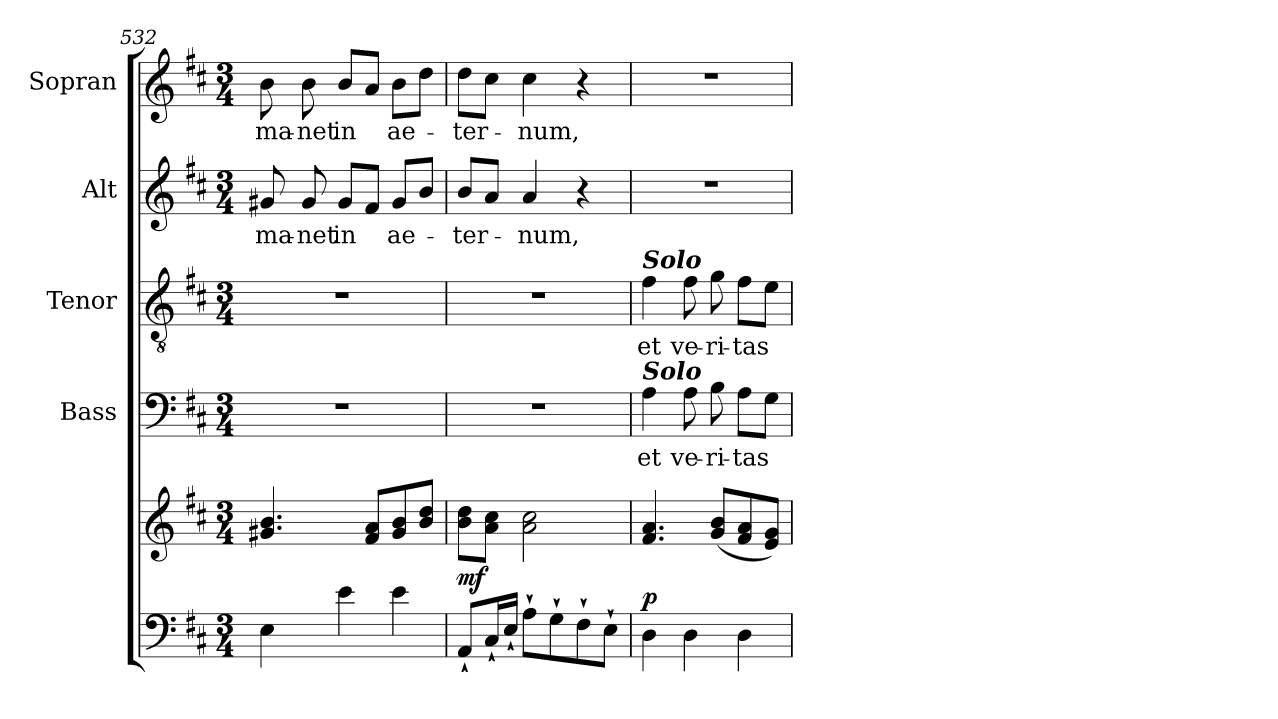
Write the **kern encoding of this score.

**kern	**kern	**dynam	**kern	**text	**kern	**text	**kern	**text	**kern	**text
*part5	*part5	*part5	*part4	*part4	*part3	*part3	*part2	*part2	*part1	*part1
*staff6	*staff5	*staff5/6	*staff4	*staff4	*staff3	*staff3	*staff2	*staff2	*staff1	*staff1
*	*	*	*I"Bass	*	*I"Tenor	*	*I"Alt	*	*I"Sopran	*
*	*	*	*I'B.	*	*I'T.	*	*I'A.	*	*I'S.	*
*clefF4	*clefG2	*	*clefF4	*	*clefGv2	*	*clefG2	*	*clefG2	*
*k[f#c#]	*k[f#c#]	*	*k[f#c#]	*	*k[f#c#]	*	*k[f#c#]	*	*k[f#c#]	*
*D:	*D:	*	*D:	*	*D:	*	*D:	*	*D:	*
*M3/4	*M3/4	*	*M3/4	*	*M3/4	*	*M3/4	*	*M3/4	*
=532	=532	=532	=532	=532	=532	=532	=532	=532	=532	=532
!	!	!	!	!	!	!	!	!LO:LY:b	!	!LO:LY:b
4E\	4.g#X/ 4.b/	.	2.r	.	2.r	.	8g#X/	ma-	8b\	ma-
!	!	!	!	!	!	!	!	!LO:LY:b	!	!LO:LY:b
.	.	.	.	.	.	.	8g#/	-net	8b\	-net
!	!	!	!	!	!	!	!	!LO:LY:b	!	!LO:LY:b
4e\	.	.	.	.	.	.	8g#/L	in	8b/L	in
.	8f#/ 8a/L	.	.	.	.	.	8f#/J	.	8a/J	.
!	!	!	!	!	!	!	!	!LO:LY:b	!	!LO:LY:b
4e\	8g#/ 8b/	.	.	.	.	.	8g#/L	ae-	8b\L	ae-
.	8b/ 8dd/J	.	.	.	.	.	8b/J	.	8dd\J	.
=533	=533	=533	=533	=533	=533	=533	=533	=533	=533	=533
!	!	!LO:DY:a=2	!	!	!	!	!	!LO:LY:b	!	!LO:LY:b
8AA`</L	8b\ 8dd\L	mf	2.r	.	2.r	.	8b/L	-ter-	8dd\L	-ter-
16C#`</L	8a\ 8cc#\J	.	.	.	.	.	8a/J	.	8cc#\J	.
16E`</JJ	.	.	.	.	.	.	.	.	.	.
!	!	!	!	!	!	!	!	!LO:LY:b	!	!LO:LY:b
8A`>\L	2a\ 2cc#\	.	.	.	.	.	4a/	-num,	4cc#\	-num,
8G`>\	.	.	.	.	.	.	.	.	.	.
8F#`>\	.	.	.	.	.	.	4r	.	4r	.
8E`>\J	.	.	.	.	.	.	.	.	.	.
!!LO:PB:g=z
=534	=534	=534	=534	=534	=534	=534	=534	=534	=534	=534
!	!	!	!	!	!LO:TX:a:Bi:t=Solo	!	!	!	!	!
!	!	!	!LO:TX:a:Bi:t=Solo	!	!	!	!	!	!	!
!	!	!LO:DY:a=2	!	!LO:LY:b	!	!LO:LY:b	!	!	!	!
4D\	4.f#/ 4.a/	p	4A\	et	4f#\	et	2.r	.	2.r	.
!	!	!	!	!LO:LY:b	!	!LO:LY:b	!	!	!	!
4D\	.	.	8A\	ve-	8f#\	ve-	.	.	.	.
!	!	!	!	!LO:LY:b	!	!LO:LY:b	!	!	!	!
.	(<8g/ 8b/L	.	8B\	-ri-	8g\	-ri-	.	.	.	.
!	!	!	!	!LO:LY:b	!	!LO:LY:b	!	!	!	!
4D\	8f#/ 8a/	.	8A\L	-tas	8f#\L	-tas	.	.	.	.
.	8e/ 8g/J)	.	8G\J	.	8e\J	.	.	.	.	.
=	=	=	=	=	=	=	=	=	=	=
*-	*-	*-	*-	*-	*-	*-	*-	*-	*-	*-
